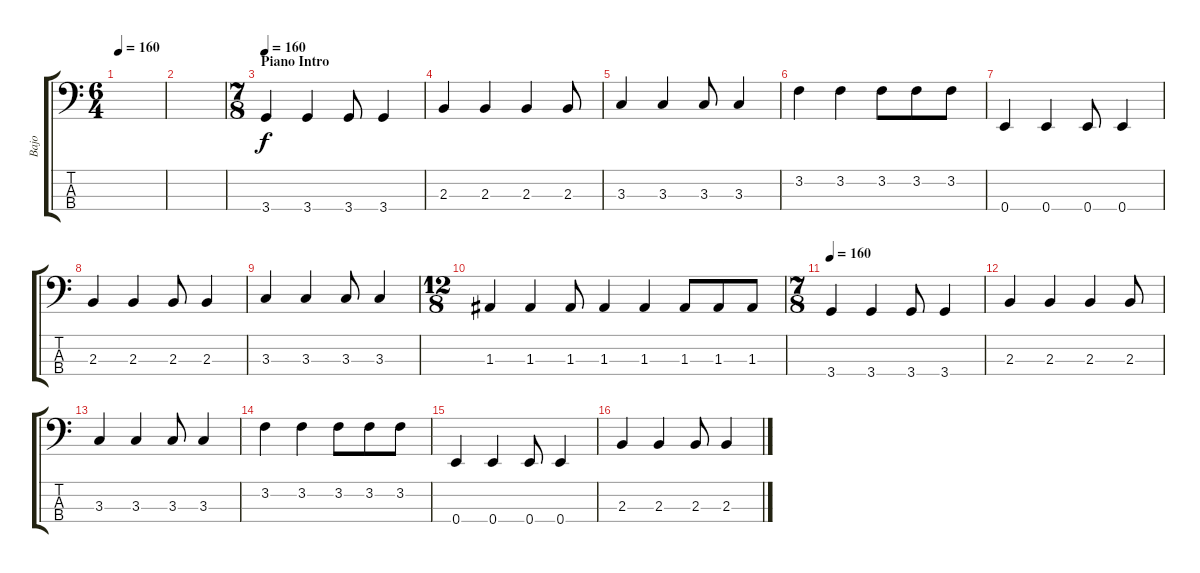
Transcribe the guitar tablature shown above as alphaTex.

\track ("Bajo" "Bajo") {instrument electricbassfinger}
\staff {score tabs}
\tuning (G2 D2 A1 E1) {hide}
\ts (6 4)
\tempo 160
\tempo 120
\tempo 160
\clef f4
\ks c
|
|
\ts (7 8)
\section ("" "Piano Intro ")
\tempo 160
3.4.4 3.4.4 3.4.8 3.4.4 |
2.3.4 2.3.4 2.3.4 2.3.8 |
3.3.4 3.3.4 3.3.8 3.3.4 |
3.2.4 3.2.4 3.2.8 3.2.8 3.2.8 |
0.4.4 0.4.4 0.4.8 0.4.4 |
2.3.4 2.3.4 2.3.8 2.3.4 |
3.3.4 3.3.4 3.3.8 3.3.4 |
\ts (12 8)
1.3.4 1.3.4 1.3.8 1.3.4 1.3.4 1.3.8 1.3.8 1.3.8 |
\ts (7 8)
\tempo 160
3.4.4 3.4.4 3.4.8 3.4.4 |
2.3.4 2.3.4 2.3.4 2.3.8 |
3.3.4 3.3.4 3.3.8 3.3.4 |
3.2.4 3.2.4 3.2.8 3.2.8 3.2.8 |
0.4.4 0.4.4 0.4.8 0.4.4 |
2.3.4 2.3.4 2.3.8 2.3.4
